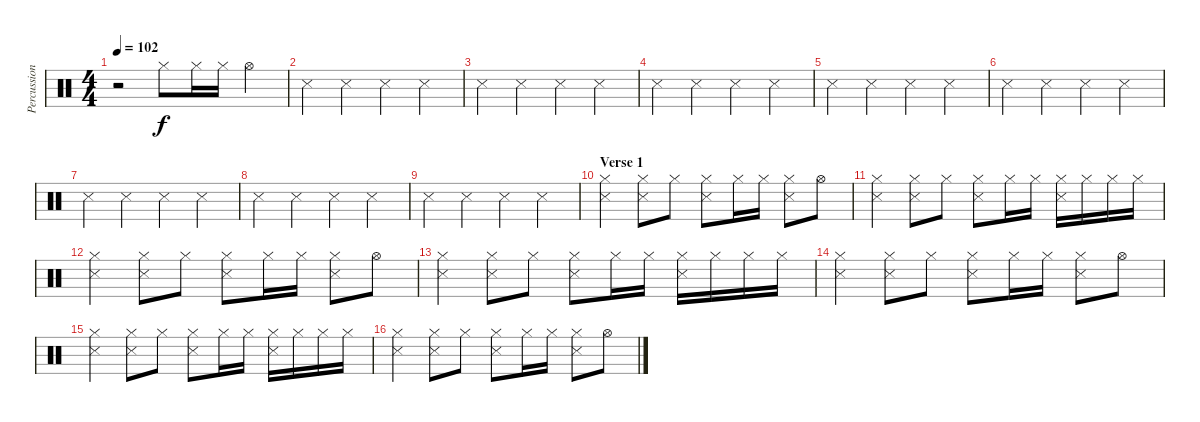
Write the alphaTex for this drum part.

\track ("Percussion" "Percussion") {instrument percussion}
\staff {score}
\articulation defaults
\ts (4 4)
\tempo 102
\clef neutral
\ks c
r.2{dy f} "Hi-Hat (closed)".8 "Hi-Hat (closed)".16 "Hi-Hat (closed)".16 "Hi-Hat (open)".4 |
"Snare (side stick) 3".4 "Snare (side stick) 3".4 "Snare (side stick) 3".4 "Snare (side stick) 3".4 |
"Snare (side stick) 3".4 "Snare (side stick) 3".4 "Snare (side stick) 3".4 "Snare (side stick) 3".4 |
"Snare (side stick) 3".4 "Snare (side stick) 3".4 "Snare (side stick) 3".4 "Snare (side stick) 3".4 |
"Snare (side stick) 3".4 "Snare (side stick) 3".4 "Snare (side stick) 3".4 "Snare (side stick) 3".4 |
"Snare (side stick) 3".4 "Snare (side stick) 3".4 "Snare (side stick) 3".4 "Snare (side stick) 3".4 |
"Snare (side stick) 3".4 "Snare (side stick) 3".4 "Snare (side stick) 3".4 "Snare (side stick) 3".4 |
"Snare (side stick) 3".4 "Snare (side stick) 3".4 "Snare (side stick) 3".4 "Snare (side stick) 3".4 |
"Snare (side stick) 3".4 "Snare (side stick) 3".4 "Snare (side stick) 3".4 "Snare (side stick) 3".4 |
\section ("" "Verse 1")
("Snare (side stick) 3" "Hi-Hat (closed)").4 ("Snare (side stick) 3" "Hi-Hat (closed)").8 "Hi-Hat (closed)".8 ("Snare (side stick) 3" "Hi-Hat (closed)").8 "Hi-Hat (closed)".16 "Hi-Hat (closed)".16 ("Snare (side stick) 3" "Hi-Hat (closed)").8 "Hi-Hat (open)".8 |
("Snare (side stick) 3" "Hi-Hat (closed)").4 ("Snare (side stick) 3" "Hi-Hat (closed)").8 "Hi-Hat (closed)".8 ("Snare (side stick) 3" "Hi-Hat (closed)").8 "Hi-Hat (closed)".16 "Hi-Hat (closed)".16 ("Snare (side stick) 3" "Hi-Hat (closed)").16 "Hi-Hat (closed)".16 "Hi-Hat (closed)".16 "Hi-Hat (closed)".16 |
("Snare (side stick) 3" "Hi-Hat (closed)").4 ("Snare (side stick) 3" "Hi-Hat (closed)").8 "Hi-Hat (closed)".8 ("Snare (side stick) 3" "Hi-Hat (closed)").8 "Hi-Hat (closed)".16 "Hi-Hat (closed)".16 ("Snare (side stick) 3" "Hi-Hat (closed)").8 "Hi-Hat (open)".8 |
("Snare (side stick) 3" "Hi-Hat (closed)").4 ("Snare (side stick) 3" "Hi-Hat (closed)").8 "Hi-Hat (closed)".8 ("Snare (side stick) 3" "Hi-Hat (closed)").8 "Hi-Hat (closed)".16 "Hi-Hat (closed)".16 ("Snare (side stick) 3" "Hi-Hat (closed)").16 "Hi-Hat (closed)".16 "Hi-Hat (closed)".16 "Hi-Hat (closed)".16 |
("Snare (side stick) 3" "Hi-Hat (closed)").4 ("Snare (side stick) 3" "Hi-Hat (closed)").8 "Hi-Hat (closed)".8 ("Snare (side stick) 3" "Hi-Hat (closed)").8 "Hi-Hat (closed)".16 "Hi-Hat (closed)".16 ("Snare (side stick) 3" "Hi-Hat (closed)").8 "Hi-Hat (open)".8 |
("Snare (side stick) 3" "Hi-Hat (closed)").4 ("Snare (side stick) 3" "Hi-Hat (closed)").8 "Hi-Hat (closed)".8 ("Snare (side stick) 3" "Hi-Hat (closed)").8 "Hi-Hat (closed)".16 "Hi-Hat (closed)".16 ("Snare (side stick) 3" "Hi-Hat (closed)").16 "Hi-Hat (closed)".16 "Hi-Hat (closed)".16 "Hi-Hat (closed)".16 |
("Snare (side stick) 3" "Hi-Hat (closed)").4 ("Snare (side stick) 3" "Hi-Hat (closed)").8 "Hi-Hat (closed)".8 ("Snare (side stick) 3" "Hi-Hat (closed)").8 "Hi-Hat (closed)".16 "Hi-Hat (closed)".16 ("Snare (side stick) 3" "Hi-Hat (closed)").8 "Hi-Hat (open)".8
